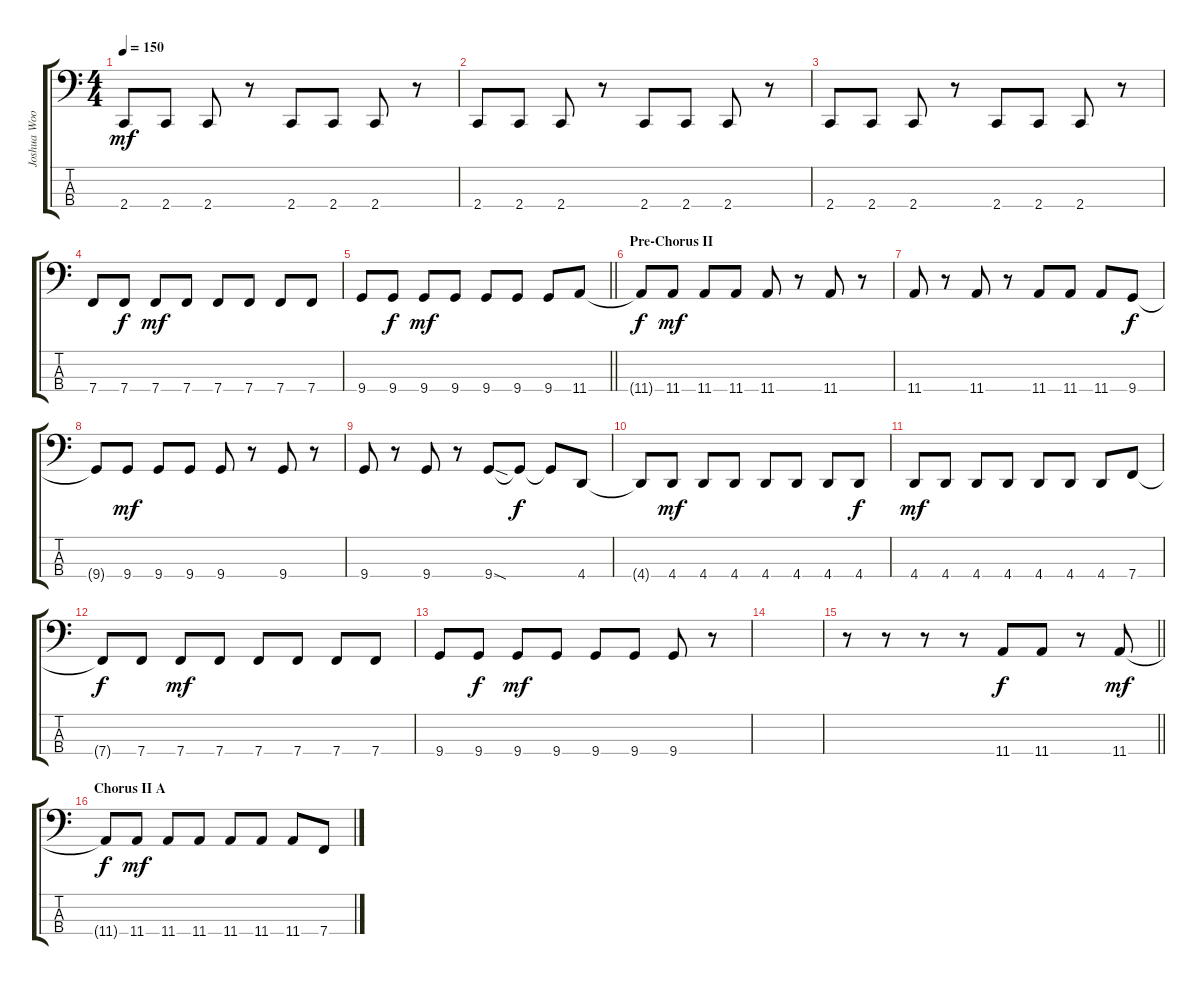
\track ("Joshua Woodard" "Joshua Woo") {instrument electricbassfinger}
\staff {score tabs}
\tuning (Eb2 Bb1 F1 Bb0) {hide}
\ts (4 4)
\tempo 150
\clef f4
\ks c
2.4.8{dy mf} 2.4.8 2.4.8 r.8 2.4.8 2.4.8 2.4.8 r.8 |
2.4.8 2.4.8 2.4.8 r.8 2.4.8 2.4.8 2.4.8 r.8 |
2.4.8 2.4.8 2.4.8 r.8 2.4.8 2.4.8 2.4.8 r.8 |
7.4.8 7.4.8{dy f} 7.4.8{dy mf} 7.4.8 7.4.8 7.4.8 7.4.8 7.4.8 |
\barLineRight lightlight
9.4.8 9.4.8{dy f} 9.4.8{dy mf} 9.4.8 9.4.8 9.4.8 9.4.8 11.4.8 |
\section ("" "Pre-Chorus II")
11.4{t}.8{dy f} 11.4.8{dy mf} 11.4.8 11.4.8 11.4.8 r.8 11.4.8 r.8 |
11.4.8 r.8 11.4.8 r.8 11.4.8 11.4.8 11.4.8 9.4.8{dy f} |
9.4{t}.8 9.4.8{dy mf} 9.4.8 9.4.8 9.4.8 r.8 9.4.8 r.8 |
9.4.8 r.8 9.4.8 r.8 9.4{sod}.8 9.4{t}.8{dy f} 9.4{t}.8 4.4.8 |
4.4{t}.8 4.4.8{dy mf} 4.4.8 4.4.8 4.4.8 4.4.8 4.4.8 4.4.8{dy f} |
4.4.8{dy mf} 4.4.8 4.4.8 4.4.8 4.4.8 4.4.8 4.4.8 7.4.8 |
7.4{t}.8{dy f} 7.4.8 7.4.8{dy mf} 7.4.8 7.4.8 7.4.8 7.4.8 7.4.8 |
9.4.8 9.4.8{dy f} 9.4.8{dy mf} 9.4.8 9.4.8 9.4.8 9.4.8 r.8 |
|
\barLineRight lightlight
r.8 r.8 r.8 r.8 11.4.8{dy f} 11.4.8 r.8 11.4.8{dy mf} |
\section ("" "Chorus II A")
11.4{t}.8{dy f} 11.4.8{dy mf} 11.4.8 11.4.8 11.4.8 11.4.8 11.4.8 7.4.8
